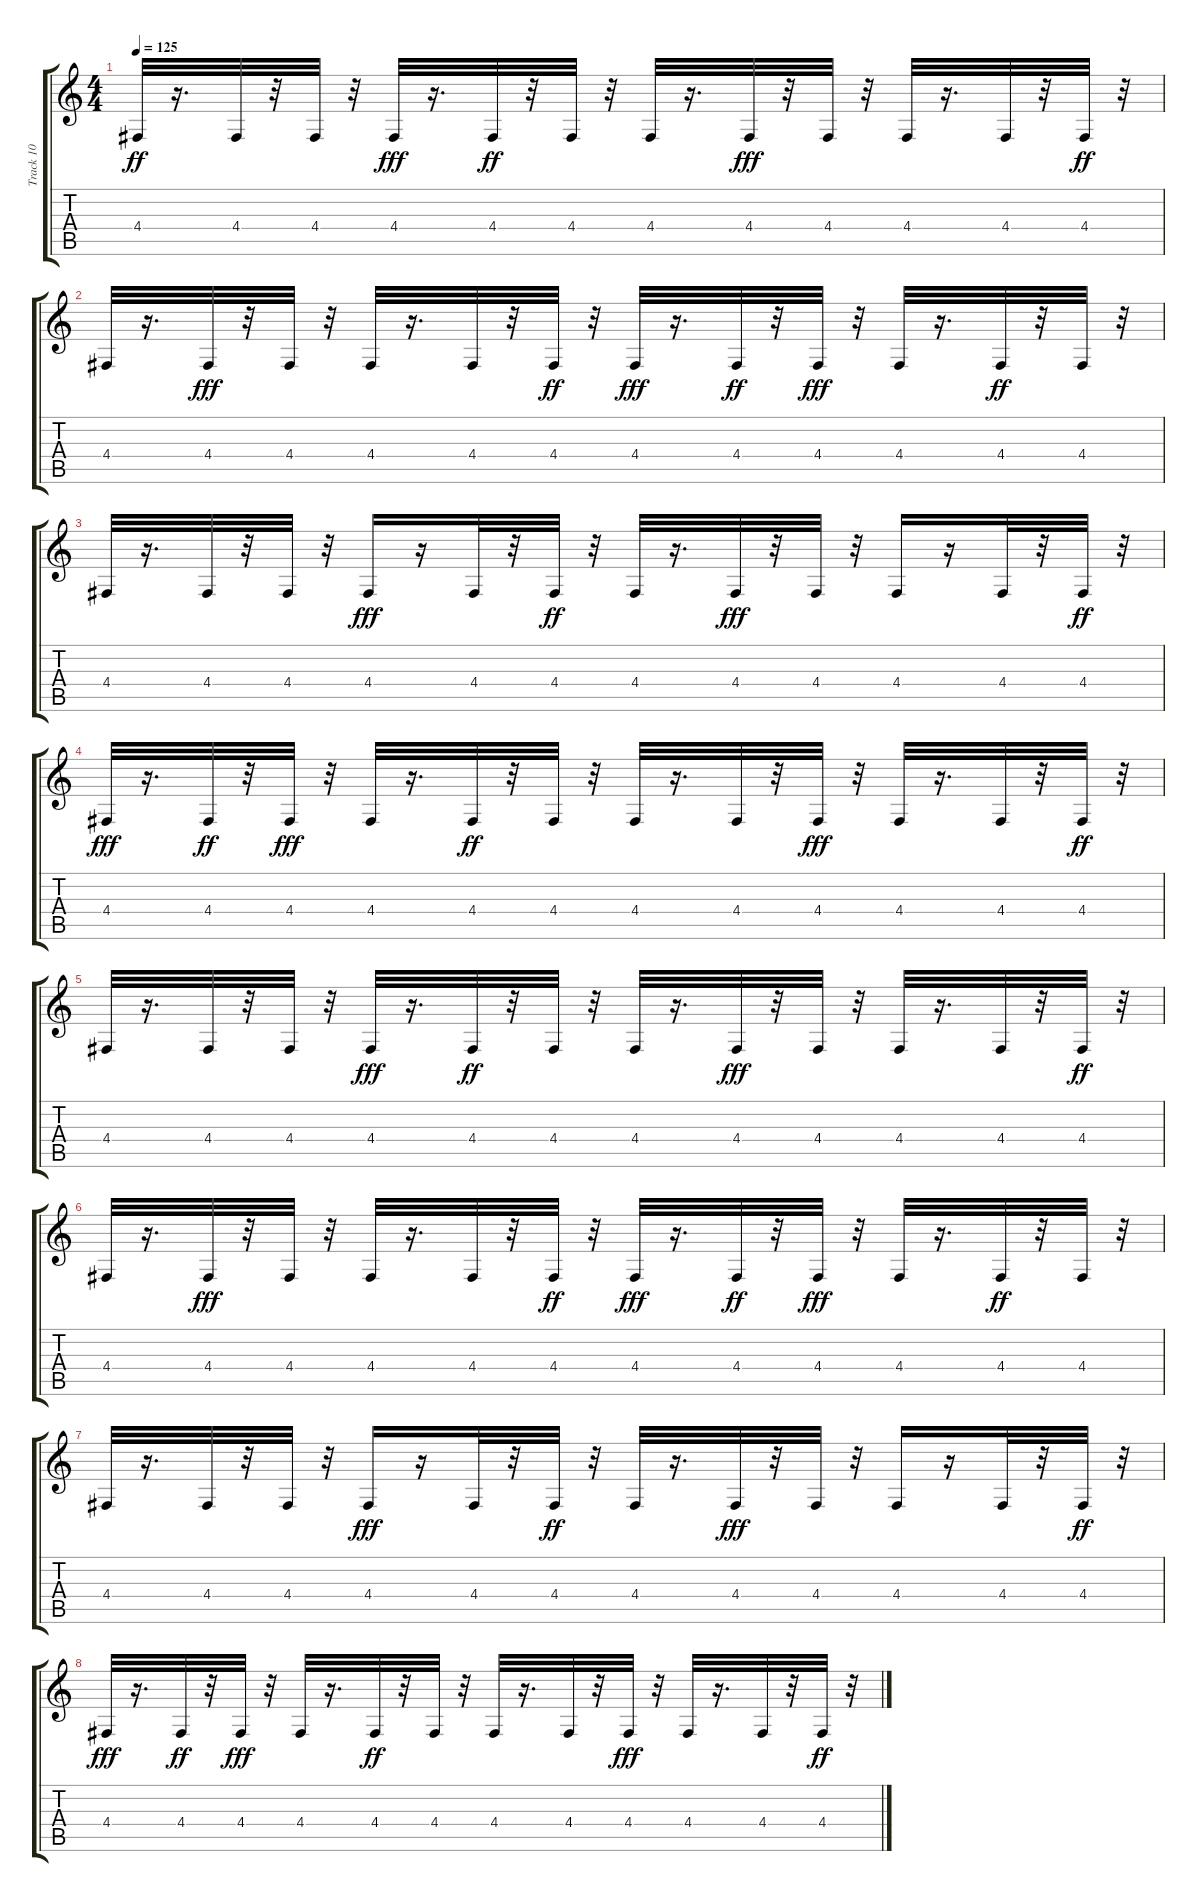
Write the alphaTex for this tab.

\track ("Track 10" "Track 10") {instrument acousticgrandpiano}
\staff {score tabs}
\tuning (E4 B3 G3 D3 A2 E2) {hide}
\ts (4 4)
\tempo 125
\clef g2
\ks c
4.4.32{dy ff} r.16{d} 4.4.32 r.32 4.4.32 r.32 4.4.32{dy fff} r.16{d} 4.4.32{dy ff} r.32 4.4.32 r.32 4.4.32 r.16{d} 4.4.32{dy fff} r.32 4.4.32 r.32 4.4.32 r.16{d} 4.4.32 r.32 4.4.32{dy ff} r.32 |
4.4.32 r.16{d} 4.4.32{dy fff} r.32 4.4.32 r.32 4.4.32 r.16{d} 4.4.32 r.32 4.4.32{dy ff} r.32 4.4.32{dy fff} r.16{d} 4.4.32{dy ff} r.32 4.4.32{dy fff} r.32 4.4.32 r.16{d} 4.4.32{dy ff} r.32 4.4.32 r.32 |
4.4.32 r.16{d} 4.4.32 r.32 4.4.32 r.32 4.4.16{dy fff} r.16 4.4.32 r.32 4.4.32{dy ff} r.32 4.4.32 r.16{d} 4.4.32{dy fff} r.32 4.4.32 r.32 4.4.16 r.16 4.4.32 r.32 4.4.32{dy ff} r.32 |
4.4.32{dy fff} r.16{d} 4.4.32{dy ff} r.32 4.4.32{dy fff} r.32 4.4.32 r.16{d} 4.4.32{dy ff} r.32 4.4.32 r.32 4.4.32 r.16{d} 4.4.32 r.32 4.4.32{dy fff} r.32 4.4.32 r.16{d} 4.4.32 r.32 4.4.32{dy ff} r.32 |
4.4.32 r.16{d} 4.4.32 r.32 4.4.32 r.32 4.4.32{dy fff} r.16{d} 4.4.32{dy ff} r.32 4.4.32 r.32 4.4.32 r.16{d} 4.4.32{dy fff} r.32 4.4.32 r.32 4.4.32 r.16{d} 4.4.32 r.32 4.4.32{dy ff} r.32 |
4.4.32 r.16{d} 4.4.32{dy fff} r.32 4.4.32 r.32 4.4.32 r.16{d} 4.4.32 r.32 4.4.32{dy ff} r.32 4.4.32{dy fff} r.16{d} 4.4.32{dy ff} r.32 4.4.32{dy fff} r.32 4.4.32 r.16{d} 4.4.32{dy ff} r.32 4.4.32 r.32 |
4.4.32 r.16{d} 4.4.32 r.32 4.4.32 r.32 4.4.16{dy fff} r.16 4.4.32 r.32 4.4.32{dy ff} r.32 4.4.32 r.16{d} 4.4.32{dy fff} r.32 4.4.32 r.32 4.4.16 r.16 4.4.32 r.32 4.4.32{dy ff} r.32 |
4.4.32{dy fff} r.16{d} 4.4.32{dy ff} r.32 4.4.32{dy fff} r.32 4.4.32 r.16{d} 4.4.32{dy ff} r.32 4.4.32 r.32 4.4.32 r.16{d} 4.4.32 r.32 4.4.32{dy fff} r.32 4.4.32 r.16{d} 4.4.32 r.32 4.4.32{dy ff} r.32
